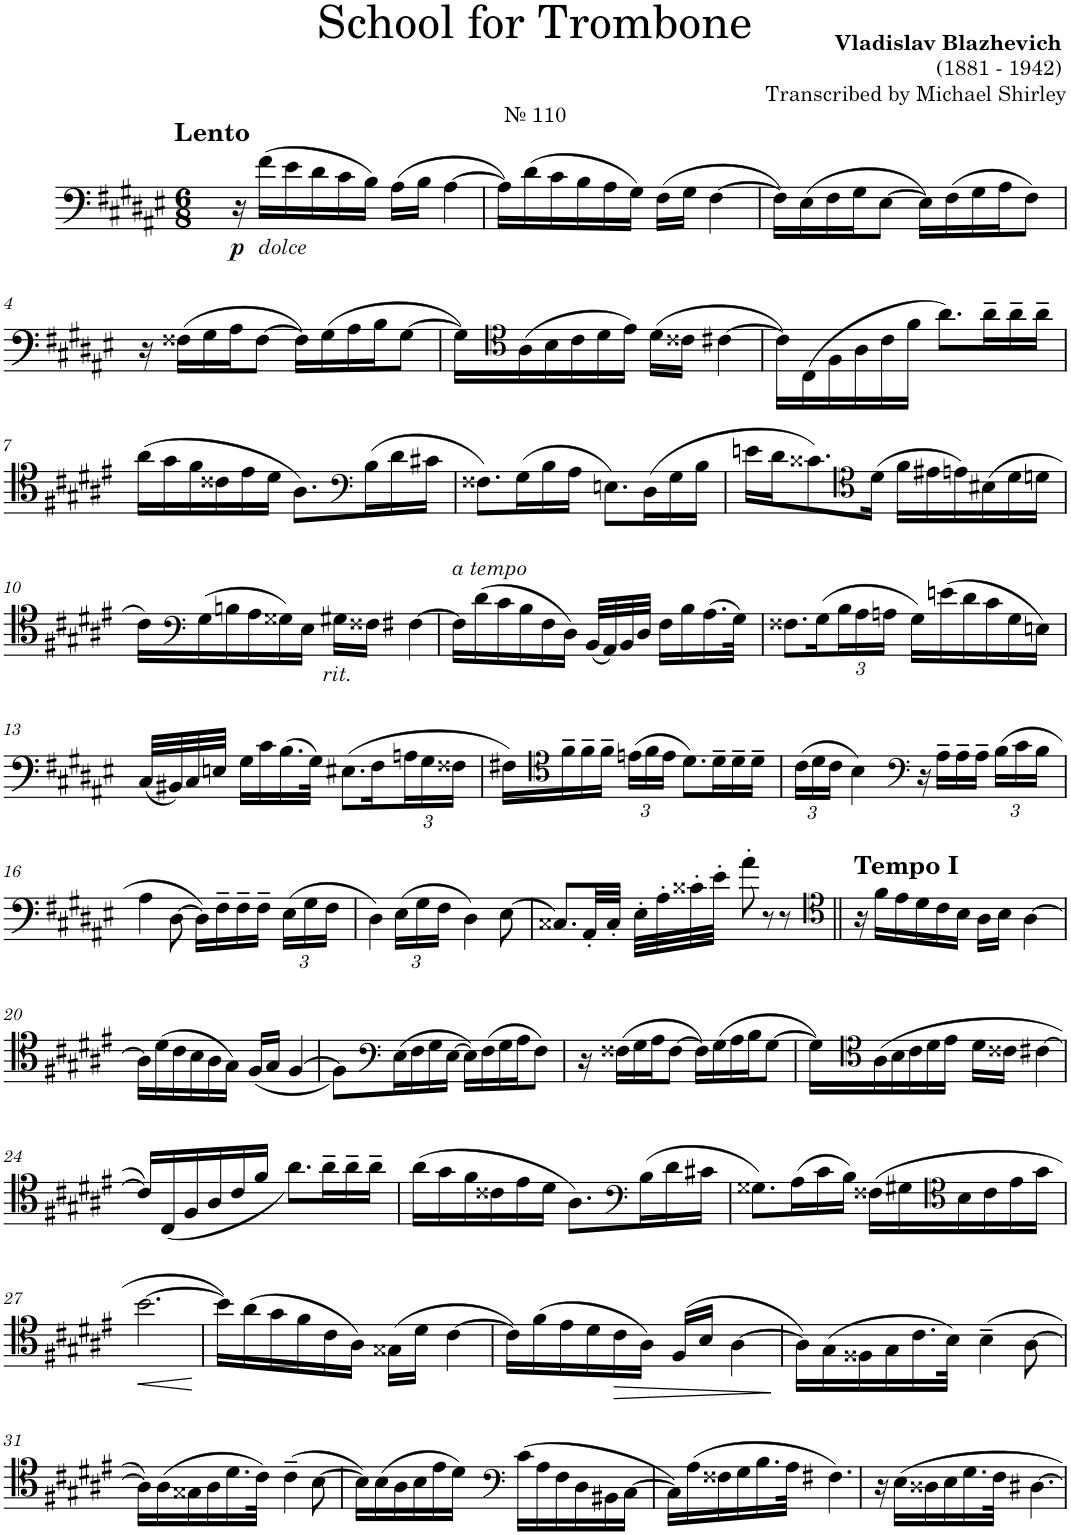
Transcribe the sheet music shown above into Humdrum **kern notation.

**kern	**dynam
*part1	*part1
*staff1	*staff1
*I"Trombone	*
*I'Tbn.	*
*clefF4	*
*k[f#c#g#d#a#e#]	*
*M6/8	*
=1	=1
!LO:TX:a:t=№ 110	!
!LO:TX:a:B:t=Lento	!
!	!LO:DY:b
16r	p
!LO:TX:b:i:t=dolce	!
(16f#\LL	.
16e#\	.
16d#\	.
16c#\	.
16B\JJ)	.
(16A#\LL	.
16B\JJ	.
[4A#\	.
=2	=2
16A#\LL])	.
(16d#\	.
16c#\	.
16B\	.
16A#\	.
16G#\JJ)	.
(16F#\LL	.
16G#\JJ	.
[4F#\	.
=3	=3
16F#\LL])	.
(16E#\	.
16F#\	.
16G#\J	.
[8E#\J	.
16E#\LL])	.
(16F#\	.
16G#\	.
16A#\J	.
8F#\J)	.
!!LO:LB:g=z
=4	=4
16r	.
(16F##X\LL	.
16G#\	.
16A#\J	.
[8F##\J	.
16F##\LL])	.
(16G#\	.
16A#\	.
16B\J	.
[8G#\J	.
=5	=5
16G#\LL])	.
*clefC4	*
(16A#\	.
16B\	.
16c#\	.
16d#\	.
16e#\JJ)	.
(16d#\LL	.
16c##X\JJ	.
[4c#X\	.
=6	=6
16c#\LL])	.
(16C#\	.
16F#\	.
16A#\	.
16c#\	.
16f#\JJ	.
8.a#\L)	.
16a#~\L	.
16a#~\	.
16a#~\JJ	.
!!LO:LB:g=z
=7	=7
(16a#\LL	.
16g#\	.
16f#\	.
16c##X\	.
16e#\	.
16d#\JJ	.
8.A#\L)	.
*clefF4	*
(16B\L	.
16d#\	.
16c#X\JJ	.
=8	=8
8.F##X\L)	.
(16G#\L	.
16B\	.
16A#\JJ	.
8.En\L)	.
(16D#\L	.
16G#\	.
16B\JJ	.
=9	=9
16en\LL	.
16d#\J	.
8.c##X\)	.
*clefC4	*
(16d#\Jk	.
16f#\LL	.
16e#X\	.
16en\)	.
(16B#X\	.
16d#\	.
16dn\JJ	.
!!LO:LB:g=z
=10	=10
16c#\LL)	.
*clefF4	*
(16G#\	.
16Bn\	.
16A#\	.
16G##X\)	.
16E#\JJ	.
!LO:TX:b:i:t=rit.	!
16G#X\LL	.
16F##X\JJ	.
[4F#X\	.
=11	=11
!LO:TX:a:i:t=a tempo	!
16F#\LL]	.
(16d#\	.
16c#\	.
16B\	.
16F#\	.
16D#\JJ)	.
(32BB/LLL	.
32AA#/)	.
32BB/	.
32D#/JJJ	.
16F#\LL	.
16B\	.
(16.A#\	.
32G#\JJk)	.
=12	=12
8.F##X\L	.
(16G#\L	.
*Xbrackettup	*
24B\	.
24A#\	.
24An\JJ	.
16G#\LL)	.
(16en\	.
16d#\	.
16c#\	.
16G#\	.
16En\JJ)	.
!!LO:LB:g=z
=13	=13
(32C#/LLL	.
32BB#X/)	.
32C#/	.
32En/JJJ	.
16G#\LL	.
16c#\	.
(16.B\	.
32G#\JJk)	.
(8.E#X\L	.
16F#\L	.
24An\	.
24G#\	.
24F##X\JJ	.
=14	=14
16F#X\LL)	.
*clefC4	*
16f#~\	.
16f#~\	.
16f#~\JJ	.
(24en\LL	.
24f#\	.
24e\JJ	.
8.d#\L)	.
16d#~\L	.
16d#~\	.
16d#~\JJ	.
=15	=15
(24c#\LL	.
24d#\	.
24c#\JJ	.
4B\)	.
*clefF4	*
16r	.
16A#~\LL	.
16A#~\	.
16A#~\JJ	.
(24B\LL	.
24c#\	.
24B\JJ	.
!!LO:LB:g=z
=16	=16
4A#\	.
[8D#\	.
16D#\LL])	.
16F#~\	.
16F#~\	.
16F#~\JJ	.
(24E#\LL	.
24G#\	.
24F#\JJ	.
=17	=17
4D#\)	.
(24E#\LL	.
24G#\	.
24F#\JJ	.
4D#\)	.
(8E#\	.
=18	=18
8.C##X/L)	.
32AA#'/LL	.
32C##'/JJJ	.
32E#'\LLL	.
32A#'\	.
32c##X'\	.
32e#'\JJJ	.
8a#'\	.
8r	.
8r	.
=19||	=19||
*clefC4	*
!LO:TX:a:B:t=Tempo I	!
16r	.
16f#\LL	.
16e#\	.
16d#\	.
16c#\	.
16B\JJ	.
16A#\LL	.
16B\JJ	.
[4A#\	.
!!LO:LB:g=z
=20	=20
16A#\LL]	.
(16d#\	.
16c#\	.
16B\	.
16A#\	.
16G#\JJ)	.
(<16F#/LL	.
16G#/JJ	.
[4F#/	.
=21	=21
8F#\L])	.
*clefF4	*
(16E#\L	.
16F#\	.
16G#\	.
[16E#\JJ	.
16E#\LL])	.
(16F#\	.
16G#\	.
16A#\J	.
8F#\J)	.
=22	=22
16r	.
(16F##X\LL	.
16G#\	.
16A#\J	.
[8F##\J	.
16F##\LL])	.
(16G#\	.
16A#\	.
16B\J	.
[8G#\J	.
=23	=23
16G#\LL])	.
*clefC4	*
(16A#\	.
16B\	.
16c#\	.
16d#\	.
16e#\JJ	.
16d#\LL	.
16c##X\JJ	.
[4c#X\	.
!!LO:LB:g=z
=24	=24
16c#/LL])	.
(<16C#/	.
16F#/	.
16A#/	.
16c#/	.
16f#/JJ	.
8.a#\L)	.
16a#~\L	.
16a#~\	.
16a#~\JJ	.
=25	=25
(16a#\LL	.
16g#\	.
16f#\	.
16c##X\	.
16e#\	.
16d#\JJ	.
8.A#\L)	.
*clefF4	*
(16B\L	.
16d#\	.
16c#X\JJ	.
=26	=26
8.G##X\L)	.
(16A#\L	.
16c#\	.
16B\JJ)	.
(16F##X\LL	.
16G#X\	.
*clefC4	*
16B\	.
16c#\	.
16e#\	.
16g#\JJ	.
!!LO:LB:g=z
=27	=27
!	!LO:HP:b
[2.b\	<
.	[
=28	=28
16b\LL])	.
(16a#\	.
16g#\	.
16f#\	.
16c#\	.
16A#\JJ)	.
(16G##X\LL	.
16d#\JJ	.
[4c#\	.
=29	=29
16c#\LL])	.
(16f#\	.
16e#\	.
16d#\	.
!	!LO:HP:b
16c#\	>
16A#\JJ)	.
(16F#/LL	.
16B/JJ	.
[4A#\	.
.	]
=30	=30
16A#\LL])	.
(16G#\	.
16F##X\	.
16G#\	.
16.c#\	.
32B\JJk)	.
(4B~\	.
[8A#\	.
!!LO:LB:g=z
=31	=31
16A#\LL])	.
(16A#\	.
16G##X\	.
16A#\	.
16.d#\	.
32c#\JJk)	.
(4c#~\	.
[8B\	.
=32	=32
16B\LL])	.
(16B\	.
16A#\	.
16B\	.
16e#\	.
16d#\JJ)	.
*clefF4	*
(16c#\LL	.
16A#\	.
16F#\	.
16D#\	.
16BB#X\	.
[16C#\JJ	.
=33	=33
16C#\LL])	.
(16A#\	.
16F##X\	.
16G#\	.
16.B\	.
32A#\JJk	.
4.F#X\)	.
=34	=34
16r	.
16E#\LL	.
16D##X\	.
16E#\	.
16.G#\	.
32F#\JJk	.
[4.D#X\	.
=	=
*-	*-
